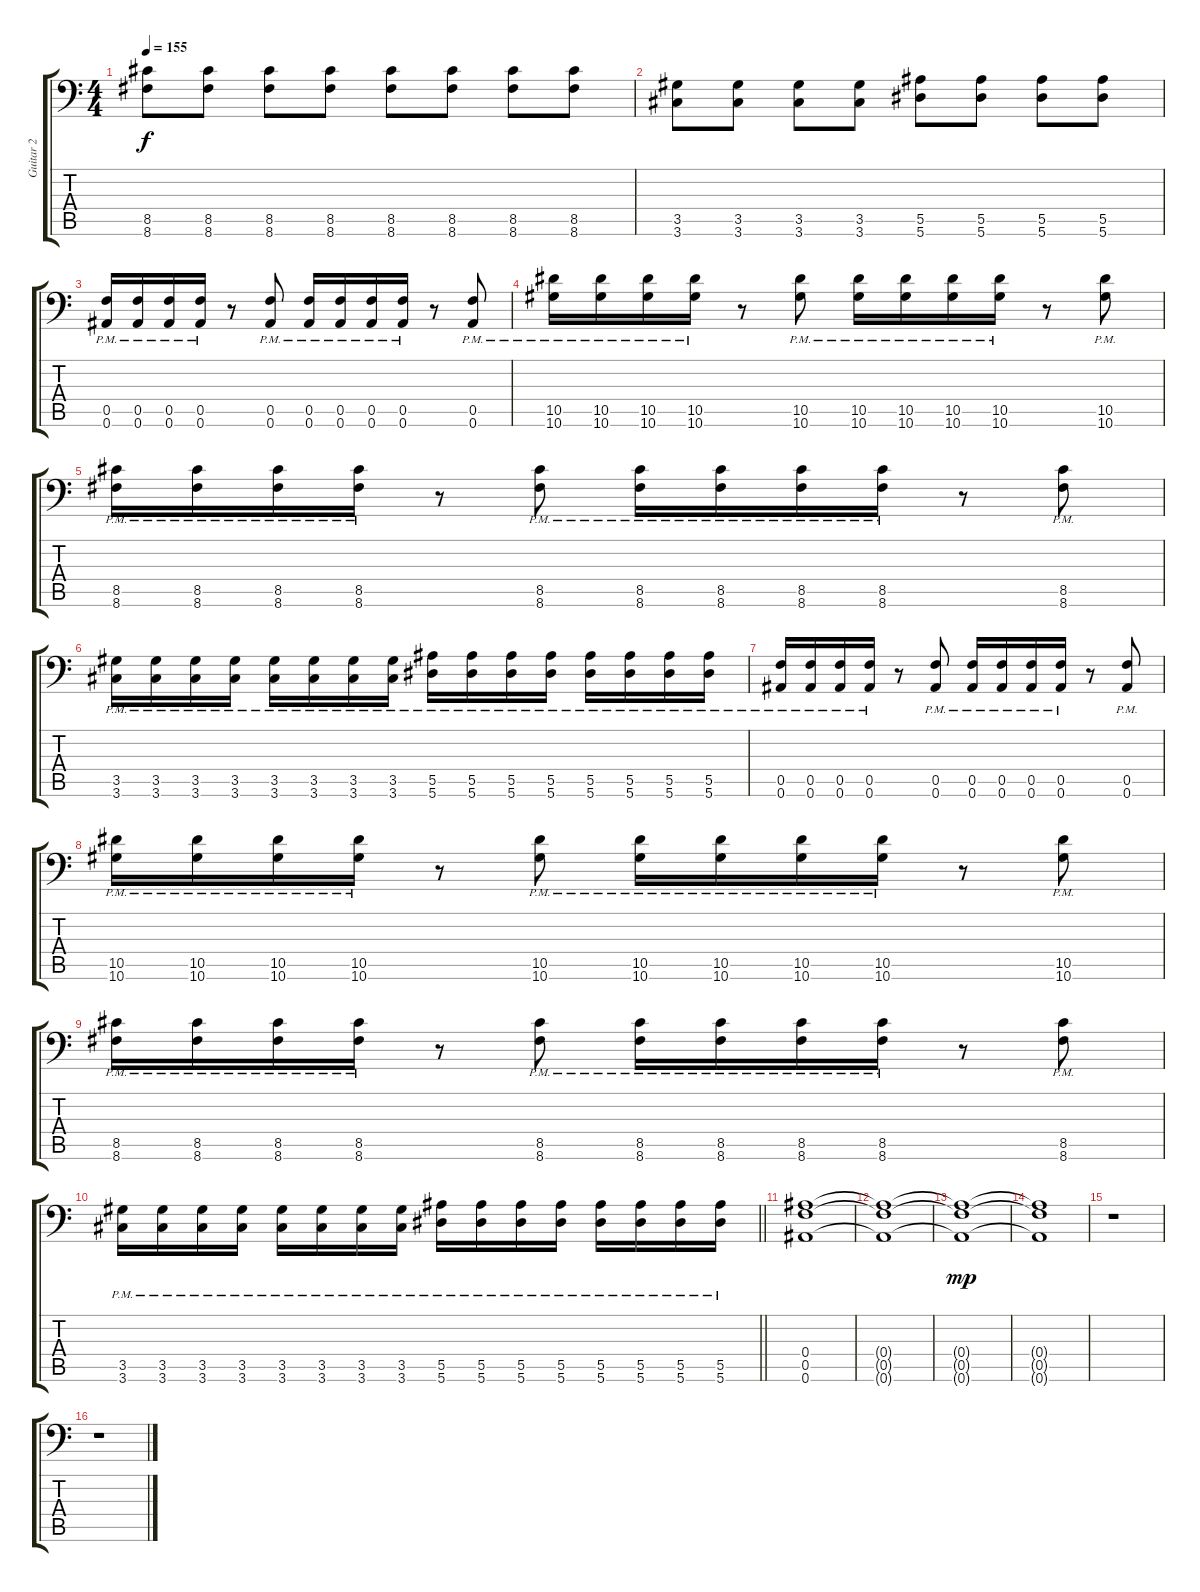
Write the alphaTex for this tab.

\track ("Guitar 2" "Guitar 2") {instrument distortionguitar}
\staff {score tabs}
\tuning (C4 G3 Eb3 Bb2 F2 Bb1) {hide}
\ts (4 4)
\tempo 155
\clef f4
\ks c
(8.5 8.6).8{dy f} (8.5 8.6).8 (8.5 8.6).8 (8.5 8.6).8 (8.5 8.6).8 (8.5 8.6).8 (8.5 8.6).8 (8.5 8.6).8 |
(3.5 3.6).8 (3.5 3.6).8 (3.5 3.6).8 (3.5 3.6).8 (5.5 5.6).8 (5.5 5.6).8 (5.5 5.6).8 (5.5 5.6).8 |
(0.5{pm} 0.6{pm}).16 (0.5{pm} 0.6{pm}).16 (0.5{pm} 0.6{pm}).16 (0.5{pm} 0.6{pm}).16 r.8 (0.5{pm} 0.6{pm}).8 (0.5{pm} 0.6{pm}).16 (0.5{pm} 0.6{pm}).16 (0.5{pm} 0.6{pm}).16 (0.5{pm} 0.6{pm}).16 r.8 (0.5{pm} 0.6{pm}).8 |
(10.5{pm} 10.6{pm}).16 (10.5{pm} 10.6{pm}).16 (10.5{pm} 10.6{pm}).16 (10.5{pm} 10.6{pm}).16 r.8 (10.5{pm} 10.6{pm}).8 (10.5{pm} 10.6{pm}).16 (10.5{pm} 10.6{pm}).16 (10.5{pm} 10.6{pm}).16 (10.5{pm} 10.6{pm}).16 r.8 (10.5{pm} 10.6{pm}).8 |
(8.5{pm} 8.6{pm}).16 (8.5{pm} 8.6{pm}).16 (8.5{pm} 8.6{pm}).16 (8.5{pm} 8.6{pm}).16 r.8 (8.5{pm} 8.6{pm}).8 (8.5{pm} 8.6{pm}).16 (8.5{pm} 8.6{pm}).16 (8.5{pm} 8.6{pm}).16 (8.5{pm} 8.6{pm}).16 r.8 (8.5{pm} 8.6{pm}).8 |
(3.5{pm} 3.6{pm}).16 (3.5{pm} 3.6{pm}).16 (3.5{pm} 3.6{pm}).16 (3.5{pm} 3.6{pm}).16 (3.5{pm} 3.6{pm}).16 (3.5{pm} 3.6{pm}).16 (3.5{pm} 3.6{pm}).16 (3.5{pm} 3.6{pm}).16 (5.5{pm} 5.6{pm}).16 (5.5{pm} 5.6{pm}).16 (5.5{pm} 5.6{pm}).16 (5.5{pm} 5.6{pm}).16 (5.5{pm} 5.6{pm}).16 (5.5{pm} 5.6{pm}).16 (5.5{pm} 5.6{pm}).16 (5.5{pm} 5.6{pm}).16 |
(0.5{pm} 0.6{pm}).16 (0.5{pm} 0.6{pm}).16 (0.5{pm} 0.6{pm}).16 (0.5{pm} 0.6{pm}).16 r.8 (0.5{pm} 0.6{pm}).8 (0.5{pm} 0.6{pm}).16 (0.5{pm} 0.6{pm}).16 (0.5{pm} 0.6{pm}).16 (0.5{pm} 0.6{pm}).16 r.8 (0.5{pm} 0.6{pm}).8 |
(10.5{pm} 10.6{pm}).16 (10.5{pm} 10.6{pm}).16 (10.5{pm} 10.6{pm}).16 (10.5{pm} 10.6{pm}).16 r.8 (10.5{pm} 10.6{pm}).8 (10.5{pm} 10.6{pm}).16 (10.5{pm} 10.6{pm}).16 (10.5{pm} 10.6{pm}).16 (10.5{pm} 10.6{pm}).16 r.8 (10.5{pm} 10.6{pm}).8 |
(8.5{pm} 8.6{pm}).16 (8.5{pm} 8.6{pm}).16 (8.5{pm} 8.6{pm}).16 (8.5{pm} 8.6{pm}).16 r.8 (8.5{pm} 8.6{pm}).8 (8.5{pm} 8.6{pm}).16 (8.5{pm} 8.6{pm}).16 (8.5{pm} 8.6{pm}).16 (8.5{pm} 8.6{pm}).16 r.8 (8.5{pm} 8.6{pm}).8 |
\barLineRight lightlight
(3.5{pm} 3.6{pm}).16 (3.5{pm} 3.6{pm}).16 (3.5{pm} 3.6{pm}).16 (3.5{pm} 3.6{pm}).16 (3.5{pm} 3.6{pm}).16 (3.5{pm} 3.6{pm}).16 (3.5{pm} 3.6{pm}).16 (3.5{pm} 3.6{pm}).16 (5.5{pm} 5.6{pm}).16 (5.5{pm} 5.6{pm}).16 (5.5{pm} 5.6{pm}).16 (5.5{pm} 5.6{pm}).16 (5.5{pm} 5.6{pm}).16 (5.5{pm} 5.6{pm}).16 (5.5{pm} 5.6{pm}).16 (5.5{pm} 5.6{pm}).16 |
(0.4 0.5 0.6).1{volume 0} |
(0.4{t} 0.5{t} 0.6{t}).1 |
(0.4{t} 0.5{t} 0.6{t}).1{dy mp} |
(0.4{t} 0.5{t} 0.6{t}).1 |
r.1 |
r.1
